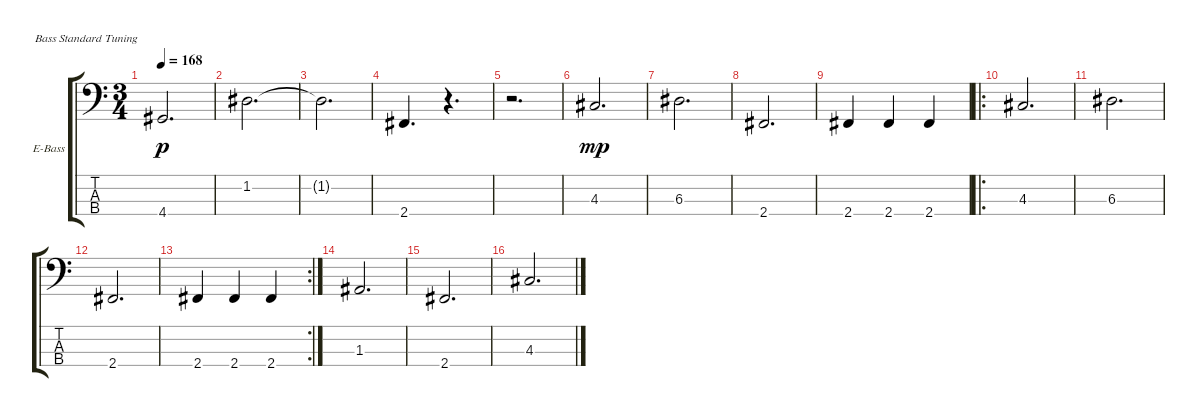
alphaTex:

\defaultSystemsLayout 4
\bracketExtendMode groupsimilarinstruments
\firstSystemTrackNameOrientation horizontal
\otherSystemsTrackNameOrientation horizontal
\track ("Electric Bass" "E-Bass") {instrument electricbassfinger}
\staff {score tabs}
\tuning (G2 D2 A1 E1)
\ts (3 4)
\tempo 168
\clef f4
\ks c
4.4{t}.2{d dy p} |
1.2.2{d} |
1.2{t}.2{d} |
2.4.4{d} r.4{d} |
r.2{d} |
4.3.2{d dy mp} |
6.3.2{d} |
2.4.2{d} |
2.4.4 2.4.4 2.4.4 |
\ro
4.3.2{d} |
6.3.2{d} |
2.4.2{d} |
\rc 2
2.4.4 2.4.4 2.4.4 |
1.3.2{d} |
2.4.2{d} |
4.3.2{d}
